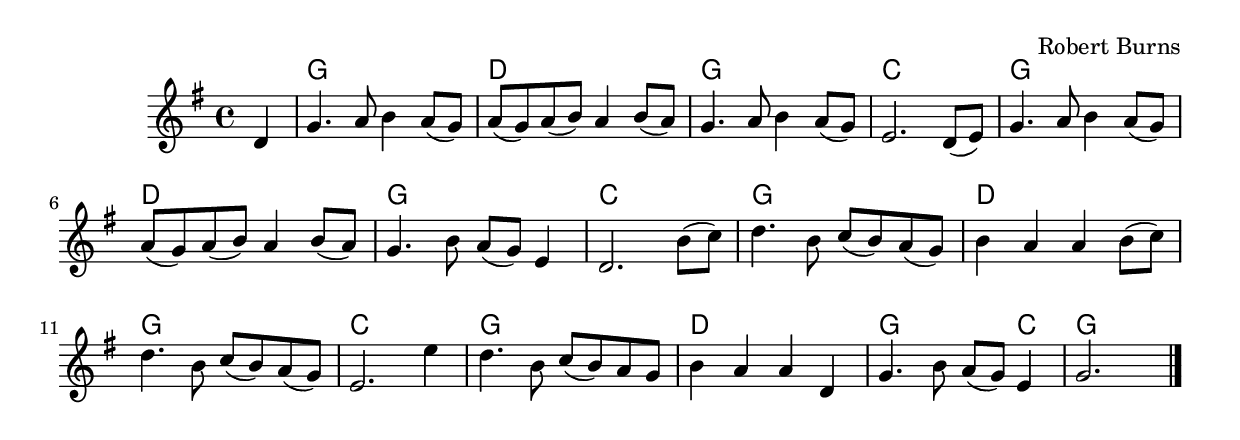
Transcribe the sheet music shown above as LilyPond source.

\version "2.16.0"

\header {
  %title = "MacPherson's Farewell"
  composer = "Robert Burns"
}

global = {
  \time 4/4
  \key g \major
}

chordNames = \chordmode {
  \global
  s4 g1 d g c g d g c g1 d g c g d g1*3/4 c4 g1 
}

melody = \relative g' {
  \global
  \partial 4 d4 | 
  g4. a8 b4 a8 ( g)| 
  a ( g) a (b) a4 b8 ( a) |
  g4. a8 b4 a8( g) | 
  e2. d8( e) | 
  g4. a8 b4 a8( g) |
  a ( g) a (b) a4 b8 ( a) |
  g4. b8 a8( g) e4 | 
  d2. b'8( c) | 
  d4. b8 c( b) a( g) | 
  b4 a a b8( c) |
  d4. b8 c( b) a( g) | 
  e2. e'4 | 
  d4. b8 c( b) a g |
  b4 a a d, | 
  g4. b8 a( g) e4 | 
  g2. s4 \bar "|." 
}

\score {
  <<
    \new ChordNames \chordNames
    \new Staff { \melody }
  >>
  \layout { }
}
